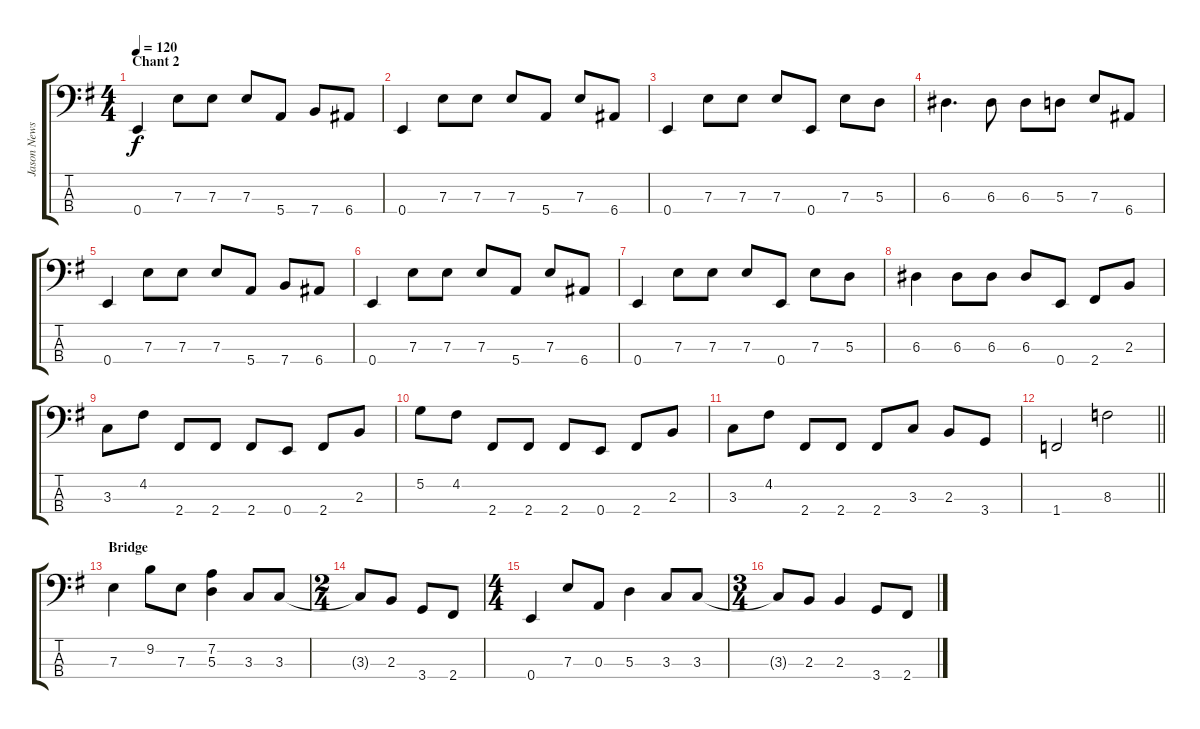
\track ("Jason Newsted" "Jason News") {instrument electricbassfinger}
\staff {score tabs}
\tuning (G2 D2 A1 E1) {hide}
\ts (4 4)
\section ("" "Chant 2")
\tempo 120
\clef f4
\ks g
0.4.4{dy f} 7.3.8 7.3.8 7.3.8 5.4.8 7.4.8 6.4.8 |
0.4.4 7.3.8 7.3.8 7.3.8 5.4.8 7.3.8 6.4.8 |
0.4.4 7.3.8 7.3.8 7.3.8 0.4.8 7.3.8 5.3.8 |
6.3.4{d} 6.3.8 6.3.8 5.3.8 7.3.8 6.4.8 |
0.4.4 7.3.8 7.3.8 7.3.8 5.4.8 7.4.8 6.4.8 |
0.4.4 7.3.8 7.3.8 7.3.8 5.4.8 7.3.8 6.4.8 |
0.4.4 7.3.8 7.3.8 7.3.8 0.4.8 7.3.8 5.3.8 |
6.3.4 6.3.8 6.3.8 6.3.8 0.4.8 2.4.8 2.3.8 |
3.3.8 4.2.8 2.4.8 2.4.8 2.4.8 0.4.8 2.4.8 2.3.8 |
5.2.8 4.2.8 2.4.8 2.4.8 2.4.8 0.4.8 2.4.8 2.3.8 |
3.3.8 4.2.8 2.4.8 2.4.8 2.4.8 3.3.8 2.3.8 3.4.8 |
\barLineRight lightlight
1.4.2 8.3.2 |
\section ("" "Bridge")
7.3.4 9.2.8 7.3.8 (7.2 5.3).4 3.3.8 3.3.8 |
\ts (2 4)
3.3{t}.8 2.3.8 3.4.8 2.4.8 |
\ts (4 4)
0.4.4 7.3.8 0.3.8 5.3.4 3.3.8 3.3.8 |
\ts (3 4)
3.3{t}.8 2.3.8 2.3.4 3.4.8 2.4.8
